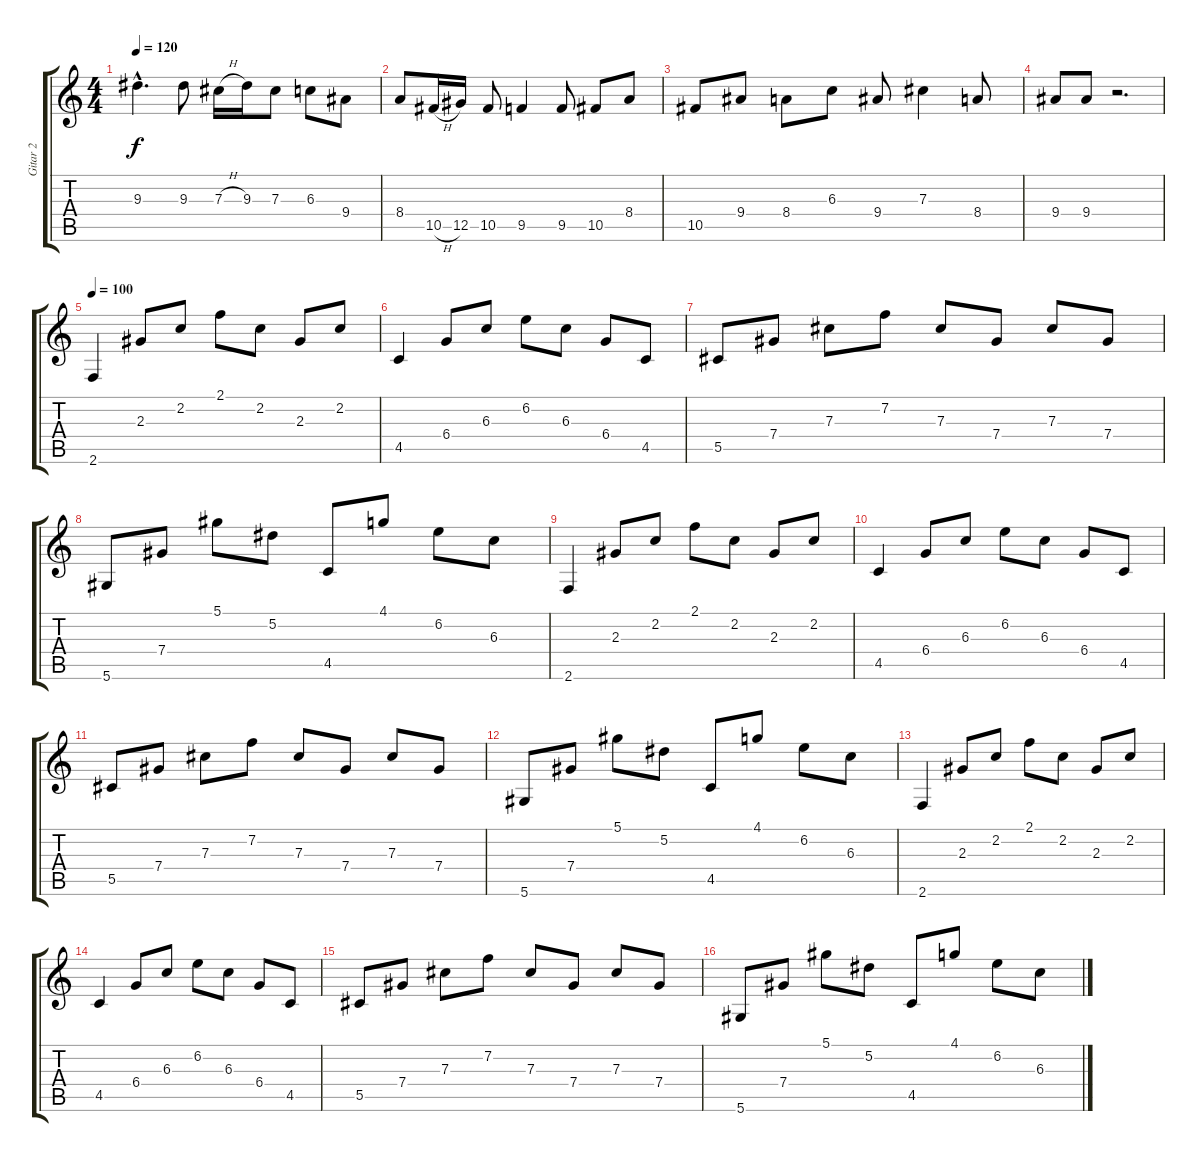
\track ("Gitar 2" "Gitar 2") {instrument acousticguitarnylon}
\staff {score tabs}
\tuning (Eb4 Bb3 Gb3 Db3 Ab2 Eb2) {hide}
\ts (4 4)
\tempo 120
\clef g2
\ks c
9.3{hac}.4{d dy f} 9.3.8 7.3{h}.16 9.3.16 7.3.8 6.3.8 9.4.8 |
8.4.8 10.5{h}.16 12.5.16 10.5.8 9.5.4 9.5.8 10.5.8 8.4.8 |
10.5.8 9.4.8 8.4.8 6.3.8 9.4.8 7.3.4 8.4.8 |
9.4.8 9.4.8 r.2{d} |
\tempo 100
2.6.4 2.3.8 2.2.8 2.1.8 2.2.8 2.3.8 2.2.8 |
4.5.4 6.4.8 6.3.8 6.2.8 6.3.8 6.4.8 4.5.8 |
5.5.8 7.4.8 7.3.8 7.2.8 7.3.8 7.4.8 7.3.8 7.4.8 |
5.6.8 7.4.8 5.1.8 5.2.8 4.5.8 4.1.8 6.2.8 6.3.8 |
2.6.4 2.3.8 2.2.8 2.1.8 2.2.8 2.3.8 2.2.8 |
4.5.4 6.4.8 6.3.8 6.2.8 6.3.8 6.4.8 4.5.8 |
5.5.8 7.4.8 7.3.8 7.2.8 7.3.8 7.4.8 7.3.8 7.4.8 |
5.6.8 7.4.8 5.1.8 5.2.8 4.5.8 4.1.8 6.2.8 6.3.8 |
2.6.4 2.3.8 2.2.8 2.1.8 2.2.8 2.3.8 2.2.8 |
4.5.4 6.4.8 6.3.8 6.2.8 6.3.8 6.4.8 4.5.8 |
5.5.8 7.4.8 7.3.8 7.2.8 7.3.8 7.4.8 7.3.8 7.4.8 |
5.6.8 7.4.8 5.1.8 5.2.8 4.5.8 4.1.8 6.2.8 6.3.8
